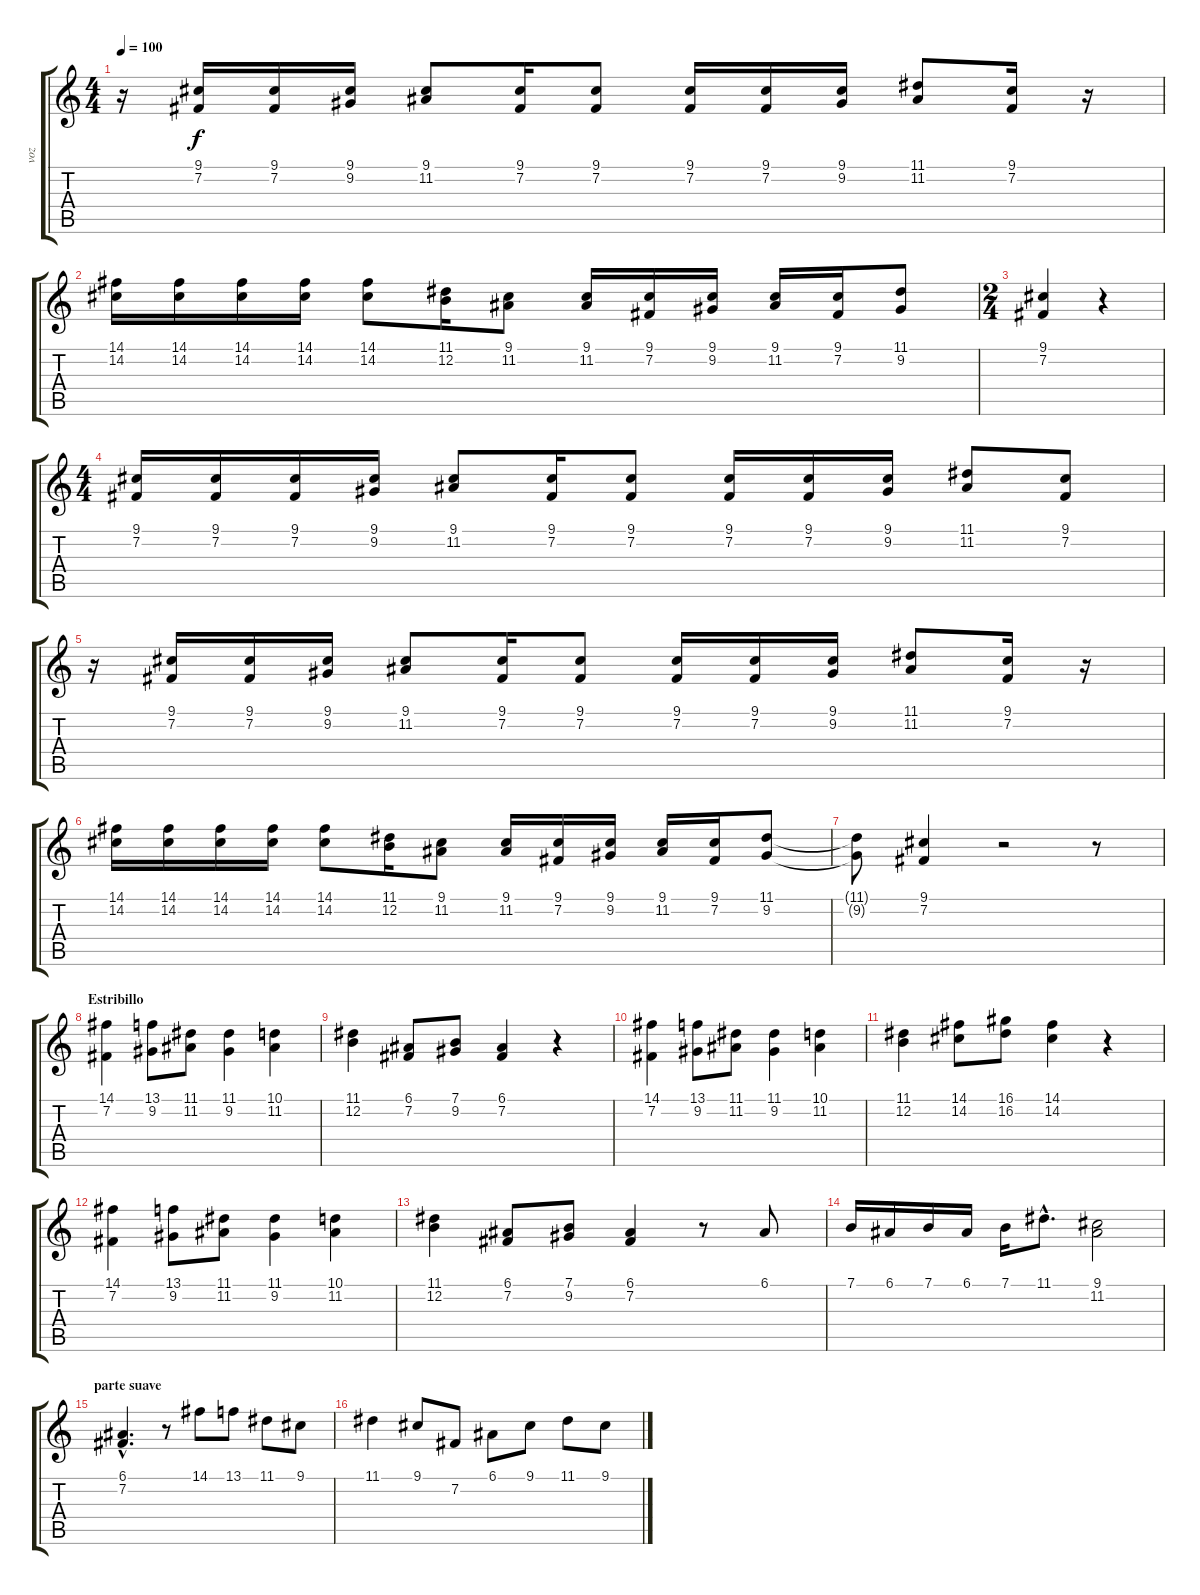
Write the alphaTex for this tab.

\track ("voz" "voz") {instrument sopranosax}
\staff {score tabs}
\tuning (E4 B3 G3 D3 A2 E2) {hide}
\ts (4 4)
\tempo 100
\clef g2
\ks c
r.16{dy f} (9.1 7.2).16 (9.1 7.2).16 (9.1 9.2).16 (9.1 11.2).8 (9.1 7.2).16 (9.1 7.2).8 (9.1 7.2).16 (9.1 7.2).16 (9.1 9.2).16 (11.1 11.2).8 (9.1 7.2).16 r.16 |
(14.1 14.2).16 (14.1 14.2).16 (14.1 14.2).16 (14.1 14.2).16 (14.1 14.2).8 (11.1 12.2).16 (9.1 11.2).8 (9.1 11.2).16 (9.1 7.2).16 (9.1 9.2).16 (9.1 11.2).16 (9.1 7.2).16 (11.1 9.2).8 |
\ts (2 4)
(9.1 7.2).4 r.4 |
\ts (4 4)
(9.1 7.2).16 (9.1 7.2).16 (9.1 7.2).16 (9.1 9.2).16 (9.1 11.2).8 (9.1 7.2).16 (9.1 7.2).8 (9.1 7.2).16 (9.1 7.2).16 (9.1 9.2).16 (11.1 11.2).8 (9.1 7.2).8 |
r.16 (9.1 7.2).16 (9.1 7.2).16 (9.1 9.2).16 (9.1 11.2).8 (9.1 7.2).16 (9.1 7.2).8 (9.1 7.2).16 (9.1 7.2).16 (9.1 9.2).16 (11.1 11.2).8 (9.1 7.2).16 r.16 |
(14.1 14.2).16 (14.1 14.2).16 (14.1 14.2).16 (14.1 14.2).16 (14.1 14.2).8 (11.1 12.2).16 (9.1 11.2).8 (9.1 11.2).16 (9.1 7.2).16 (9.1 9.2).16 (9.1 11.2).16 (9.1 7.2).16 (11.1 9.2).8 |
(11.1{t} 9.2{t}).8 (9.1 7.2).4 r.2 r.8 |
\section ("" "Estribillo")
(14.1 7.2).4 (13.1 9.2).8 (11.1 11.2).8 (11.1 9.2).4 (10.1 11.2).4 |
(11.1 12.2).4 (6.1 7.2).8 (7.1 9.2).8 (6.1 7.2).4 r.4 |
(14.1 7.2).4 (13.1 9.2).8 (11.1 11.2).8 (11.1 9.2).4 (10.1 11.2).4 |
(11.1 12.2).4 (14.1 14.2).8 (16.1 16.2).8 (14.1 14.2).4 r.4 |
(14.1 7.2).4 (13.1 9.2).8 (11.1 11.2).8 (11.1 9.2).4 (10.1 11.2).4 |
(11.1 12.2).4 (6.1 7.2).8 (7.1 9.2).8 (6.1 7.2).4 r.8 6.1.8 |
7.1.16 6.1.16 7.1.16 6.1.16 7.1.16 11.1{hac}.8{d} (9.1 11.2).2 |
\section ("" "parte suave")
(6.1{hac} 7.2{hac}).4{d} r.8 14.1.8 13.1.8 11.1.8 9.1.8 |
11.1.4 9.1.8 7.2.8 6.1.8 9.1.8 11.1.8 9.1.8
